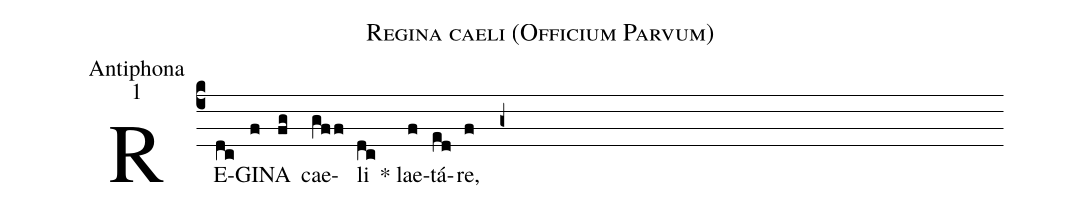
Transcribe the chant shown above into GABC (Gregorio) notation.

name:Regina caeli (Officium Parvum);
office-part:Antiphona;
mode:1;
%%
(c4)RE(dc)GI(f)NA(fg) cae(gff)li(dc) * lae(f)tá(ed)re,(f g+)
